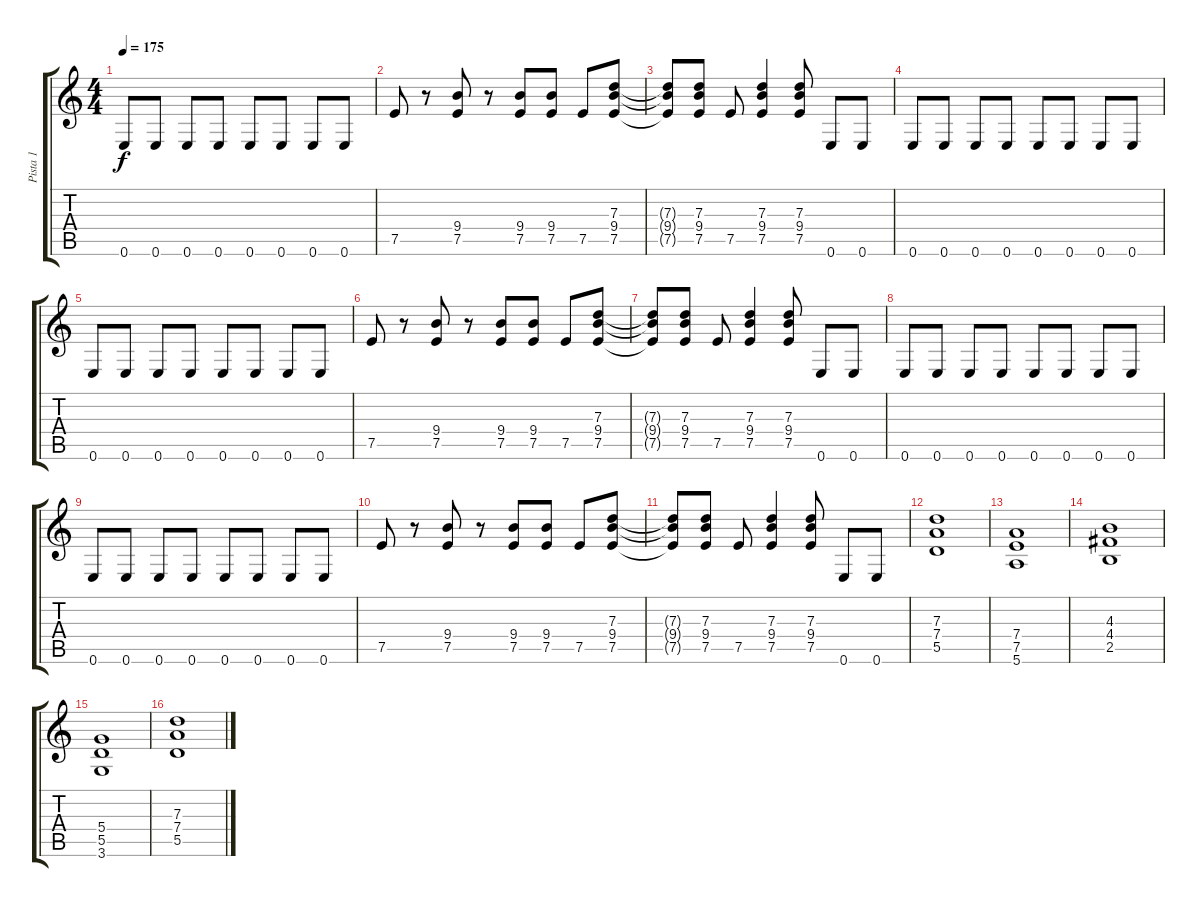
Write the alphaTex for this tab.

\track ("Pista 1" "Pista 1") {instrument distortionguitar}
\staff {score tabs}
\tuning (E4 B3 G3 D3 A2 E2) {hide}
\ts (4 4)
\tempo 175
\clef g2
\ks c
0.6.8{dy f} 0.6.8 0.6.8 0.6.8 0.6.8 0.6.8 0.6.8 0.6.8 |
7.5.8 r.8 (9.4 7.5).8 r.8 (9.4 7.5).8 (9.4 7.5).8 7.5.8 (7.3 9.4 7.5).8 |
(7.3{t} 9.4{t} 7.5{t}).8 (7.3 9.4 7.5).8 7.5.8 (7.3 9.4 7.5).4 (7.3 9.4 7.5).8 0.6.8 0.6.8 |
0.6.8 0.6.8 0.6.8 0.6.8 0.6.8 0.6.8 0.6.8 0.6.8 |
0.6.8 0.6.8 0.6.8 0.6.8 0.6.8 0.6.8 0.6.8 0.6.8 |
7.5.8 r.8 (9.4 7.5).8 r.8 (9.4 7.5).8 (9.4 7.5).8 7.5.8 (7.3 9.4 7.5).8 |
(7.3{t} 9.4{t} 7.5{t}).8 (7.3 9.4 7.5).8 7.5.8 (7.3 9.4 7.5).4 (7.3 9.4 7.5).8 0.6.8 0.6.8 |
0.6.8 0.6.8 0.6.8 0.6.8 0.6.8 0.6.8 0.6.8 0.6.8 |
0.6.8 0.6.8 0.6.8 0.6.8 0.6.8 0.6.8 0.6.8 0.6.8 |
7.5.8 r.8 (9.4 7.5).8 r.8 (9.4 7.5).8 (9.4 7.5).8 7.5.8 (7.3 9.4 7.5).8 |
(7.3{t} 9.4{t} 7.5{t}).8 (7.3 9.4 7.5).8 7.5.8 (7.3 9.4 7.5).4 (7.3 9.4 7.5).8 0.6.8 0.6.8 |
(7.3 7.4 5.5).1 |
(7.4 7.5 5.6).1 |
(4.3 4.4 2.5).1 |
(5.4 5.5 3.6).1 |
(7.3 7.4 5.5).1
